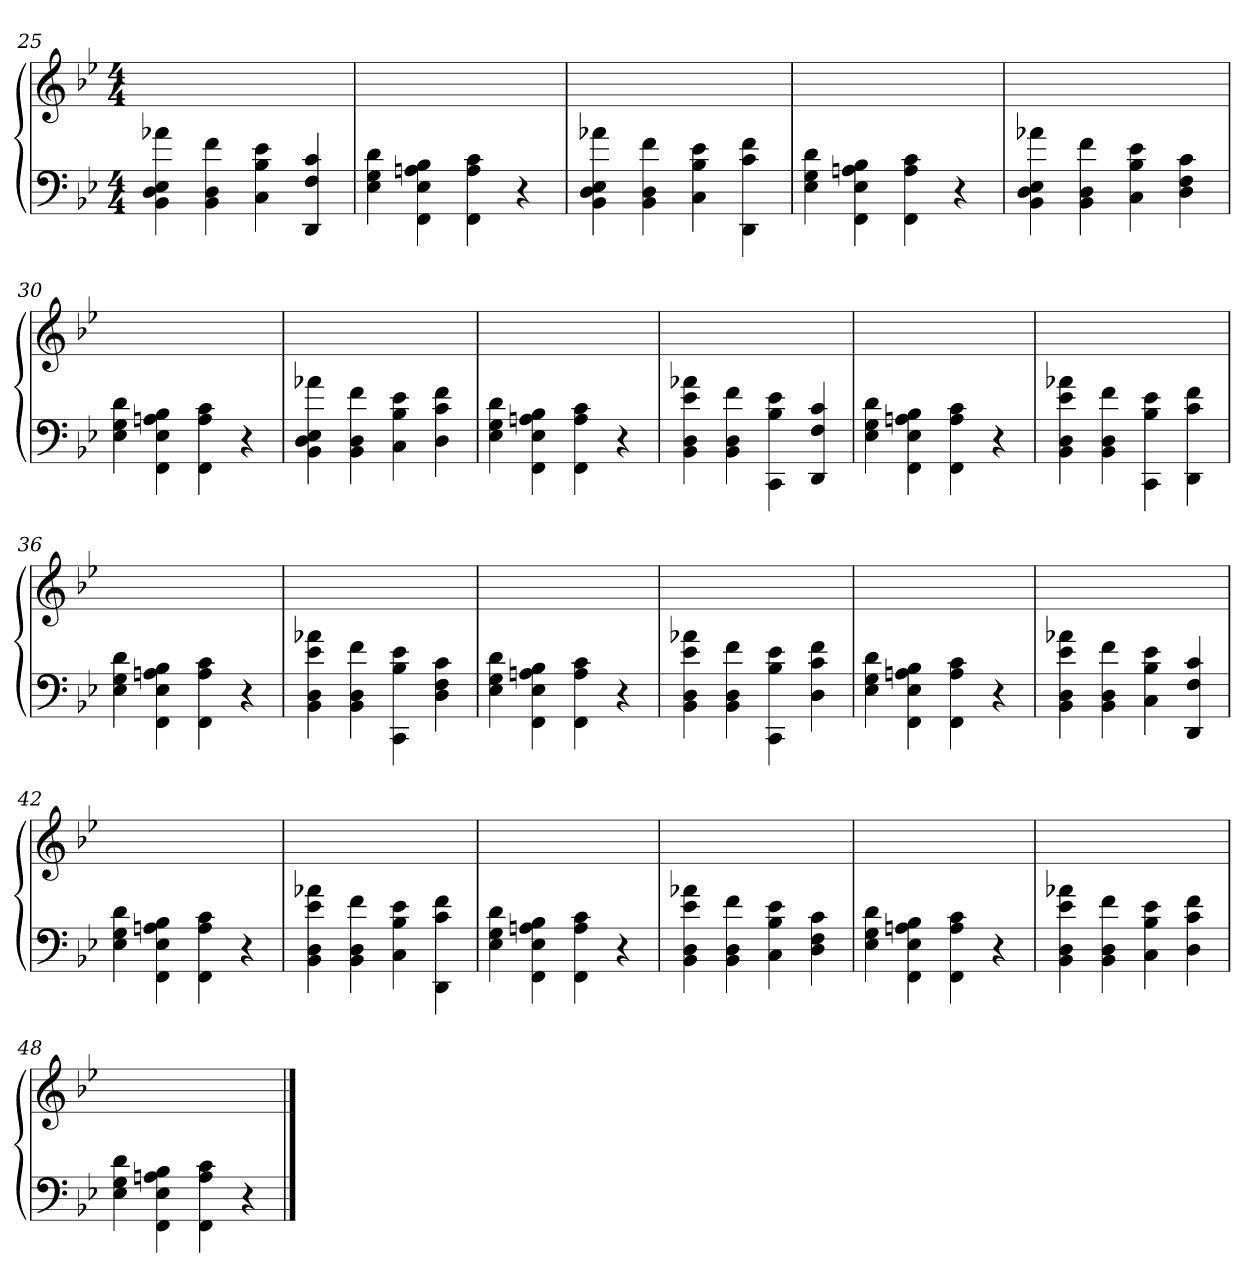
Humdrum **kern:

**kern	**kern
*part2	*part1
*staff2	*staff1
*clefF4	*clefG2
*k[b-e-]	*k[b-e-]
*B-:	*B-:
*M4/4	*M4/4
=25	=25
4BB- 4D 4E- 4a-X	1ryy
4BB- 4D 4f	.
4C 4B- 4e-	.
4DD 4F 4c	.
=26	=26
4E- 4G 4d	1ryy
4FF 4E- 4An 4B-	.
4FF 4A 4c	.
4r	.
=27	=27
4BB- 4D 4E- 4a-X	1ryy
4BB- 4D 4f	.
4C 4B- 4e-	.
4DD 4c 4f	.
=28	=28
4E- 4G 4d	1ryy
4FF 4E- 4An 4B-	.
4FF 4A 4c	.
4r	.
=29	=29
4BB- 4D 4E- 4a-X	1ryy
4BB- 4D 4f	.
4C 4B- 4e-	.
4D 4F 4c	.
=30	=30
4E- 4G 4d	1ryy
4FF 4E- 4An 4B-	.
4FF 4A 4c	.
4r	.
=31	=31
4BB- 4D 4E- 4a-X	1ryy
4BB- 4D 4f	.
4C 4B- 4e-	.
4D 4c 4f	.
=32	=32
4E- 4G 4d	1ryy
4FF 4E- 4An 4B-	.
4FF 4A 4c	.
4r	.
=33	=33
4BB- 4D 4e- 4a-X	1ryy
4BB- 4D 4f	.
4CC 4B- 4e-	.
4DD 4F 4c	.
=34	=34
4E- 4G 4d	1ryy
4FF 4E- 4An 4B-	.
4FF 4A 4c	.
4r	.
=35	=35
4BB- 4D 4e- 4a-X	1ryy
4BB- 4D 4f	.
4CC 4B- 4e-	.
4DD 4c 4f	.
=36	=36
4E- 4G 4d	1ryy
4FF 4E- 4An 4B-	.
4FF 4A 4c	.
4r	.
=37	=37
4BB- 4D 4e- 4a-X	1ryy
4BB- 4D 4f	.
4CC 4B- 4e-	.
4D 4F 4c	.
=38	=38
4E- 4G 4d	1ryy
4FF 4E- 4An 4B-	.
4FF 4A 4c	.
4r	.
=39	=39
4BB- 4D 4e- 4a-X	1ryy
4BB- 4D 4f	.
4CC 4B- 4e-	.
4D 4c 4f	.
=40	=40
4E- 4G 4d	1ryy
4FF 4E- 4An 4B-	.
4FF 4A 4c	.
4r	.
=41	=41
4BB- 4D 4e- 4a-X	1ryy
4BB- 4D 4f	.
4C 4B- 4e-	.
4DD 4F 4c	.
=42	=42
4E- 4G 4d	1ryy
4FF 4E- 4An 4B-	.
4FF 4A 4c	.
4r	.
=43	=43
4BB- 4D 4e- 4a-X	1ryy
4BB- 4D 4f	.
4C 4B- 4e-	.
4DD 4c 4f	.
=44	=44
4E- 4G 4d	1ryy
4FF 4E- 4An 4B-	.
4FF 4A 4c	.
4r	.
=45	=45
4BB- 4D 4e- 4a-X	1ryy
4BB- 4D 4f	.
4C 4B- 4e-	.
4D 4F 4c	.
=46	=46
4E- 4G 4d	1ryy
4FF 4E- 4An 4B-	.
4FF 4A 4c	.
4r	.
=47	=47
4BB- 4D 4e- 4a-X	1ryy
4BB- 4D 4f	.
4C 4B- 4e-	.
4D 4c 4f	.
=48	=48
4E- 4G 4d	1ryy
4FF 4E- 4An 4B-	.
4FF 4A 4c	.
4r	.
==	==
*-	*-
